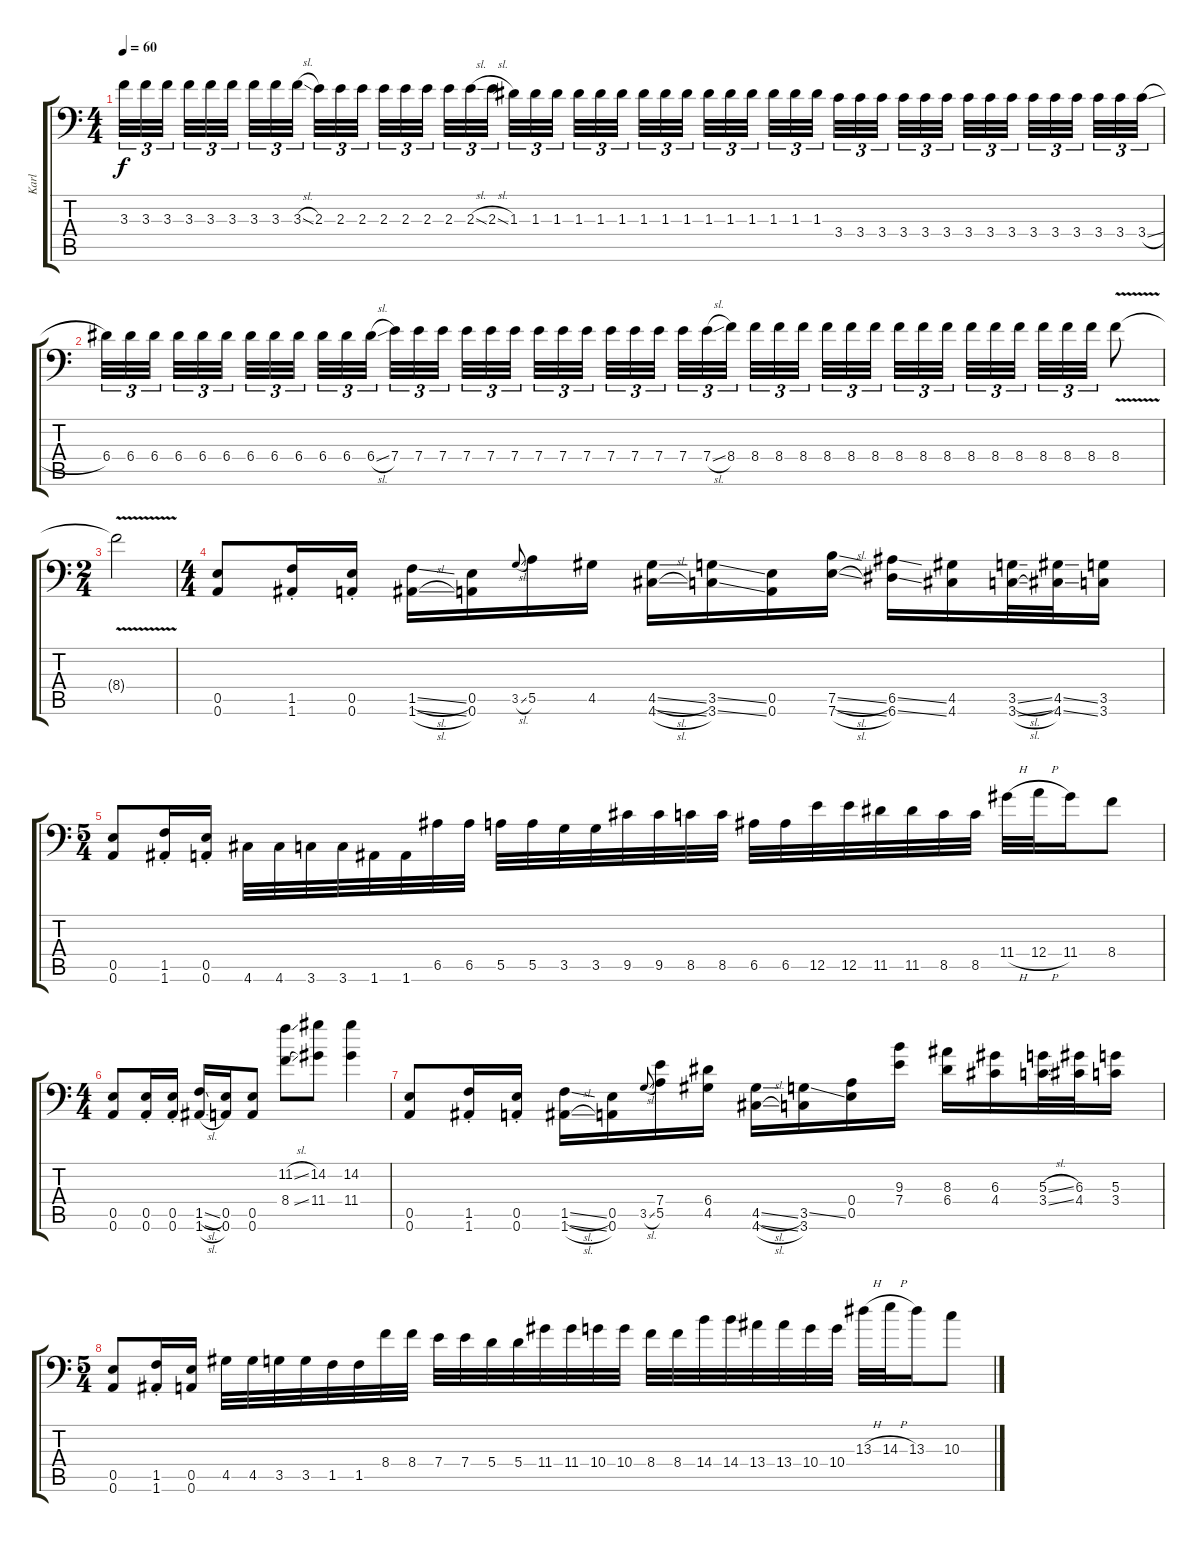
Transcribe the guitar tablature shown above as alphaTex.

\track ("Karl" "Karl") {instrument distortionguitar}
\staff {score tabs}
\tuning (B3 Gb3 D3 A2 E2 A1) {hide}
\ts (4 4)
\tempo 60
\clef f4
\ks c
3.3.32{tu (3 2) dy f} 3.3.32{tu (3 2)} 3.3.32{tu (3 2) beam splitsecondary} 3.3.32{tu (3 2)} 3.3.32{tu (3 2)} 3.3.32{tu (3 2) beam splitsecondary} 3.3.32{tu (3 2)} 3.3.32{tu (3 2)} 3.3{sl}.32{tu (3 2) beam splitsecondary} 2.3.32{tu (3 2)} 2.3.32{tu (3 2)} 2.3.32{tu (3 2)} 2.3.32{tu (3 2)} 2.3.32{tu (3 2)} 2.3.32{tu (3 2) beam splitsecondary} 2.3.32{tu (3 2)} 2.3{sl}.32{tu (3 2)} 2.3{sl}.32{tu (3 2) beam splitsecondary} 1.3.32{tu (3 2)} 1.3.32{tu (3 2)} 1.3.32{tu (3 2) beam splitsecondary} 1.3.32{tu (3 2)} 1.3.32{tu (3 2)} 1.3.32{tu (3 2)} 1.3.32{tu (3 2)} 1.3.32{tu (3 2)} 1.3.32{tu (3 2) beam splitsecondary} 1.3.32{tu (3 2)} 1.3.32{tu (3 2)} 1.3.32{tu (3 2) beam splitsecondary} 1.3.32{tu (3 2)} 1.3.32{tu (3 2)} 1.3.32{tu (3 2) beam splitsecondary} 3.4.32{tu (3 2)} 3.4.32{tu (3 2)} 3.4.32{tu (3 2)} 3.4.32{tu (3 2)} 3.4.32{tu (3 2)} 3.4.32{tu (3 2) beam splitsecondary} 3.4.32{tu (3 2)} 3.4.32{tu (3 2)} 3.4.32{tu (3 2) beam splitsecondary} 3.4.32{tu (3 2)} 3.4.32{tu (3 2)} 3.4.32{tu (3 2) beam splitsecondary} 3.4.32{tu (3 2)} 3.4.32{tu (3 2)} 3.4{sl}.32{tu (3 2)} |
6.4.32{tu (3 2)} 6.4.32{tu (3 2)} 6.4.32{tu (3 2) beam splitsecondary} 6.4.32{tu (3 2)} 6.4.32{tu (3 2)} 6.4.32{tu (3 2) beam splitsecondary} 6.4.32{tu (3 2)} 6.4.32{tu (3 2)} 6.4.32{tu (3 2) beam splitsecondary} 6.4.32{tu (3 2)} 6.4.32{tu (3 2)} 6.4{sl}.32{tu (3 2)} 7.4.32{tu (3 2)} 7.4.32{tu (3 2)} 7.4.32{tu (3 2) beam splitsecondary} 7.4.32{tu (3 2)} 7.4.32{tu (3 2)} 7.4.32{tu (3 2) beam splitsecondary} 7.4.32{tu (3 2)} 7.4.32{tu (3 2)} 7.4.32{tu (3 2) beam splitsecondary} 7.4.32{tu (3 2)} 7.4.32{tu (3 2)} 7.4.32{tu (3 2)} 7.4.32{tu (3 2)} 7.4{sl}.32{tu (3 2)} 8.4.32{tu (3 2) beam splitsecondary} 8.4.32{tu (3 2)} 8.4.32{tu (3 2)} 8.4.32{tu (3 2) beam splitsecondary} 8.4.32{tu (3 2)} 8.4.32{tu (3 2)} 8.4.32{tu (3 2) beam splitsecondary} 8.4.32{tu (3 2)} 8.4.32{tu (3 2)} 8.4.32{tu (3 2)} 8.4.32{tu (3 2)} 8.4.32{tu (3 2)} 8.4.32{tu (3 2) beam splitsecondary} 8.4.32{tu (3 2)} 8.4.32{tu (3 2)} 8.4.32{tu (3 2)} 8.4{v}.8 |
\ts (2 4)
8.4{t}.2 |
\ts (4 4)
(0.5 0.6).8 (1.5 1.6{st}).16 (0.5 0.6{st}).16 (1.5{sl} 1.6{sl}).16 (0.5 0.6).16 3.5{sl}.8{gr onbeat} 5.5.16 4.5.16 (4.5{sl} 4.6{sl}).16 (3.5{ss} 3.6{ss}).16 (0.5 0.6).16 (7.5{sl} 7.6{sl}).16 (6.5{ss} 6.6{ss}).16 (4.5 4.6).16 (3.5{sl} 3.6{sl}).32 (4.5{ss} 4.6{ss}).32 (3.5 3.6).16 |
\ts (5 4)
(0.5 0.6).8 (1.5 1.6{st}).16 (0.5 0.6{st}).16 4.6.32 4.6.32 3.6.32 3.6.32 1.6.32 1.6.32 6.5.32 6.5.32 5.5.32 5.5.32 3.5.32 3.5.32 9.5.32 9.5.32 8.5.32 8.5.32 6.5.32 6.5.32 12.5.32 12.5.32 11.5.32 11.5.32 8.5.32 8.5.32 11.4{h}.32 12.4{h}.32 11.4.16 8.4.8 |
\ts (4 4)
(0.5 0.6).8 (0.5 0.6{st}).16 (0.5 0.6{st}).16 (1.5{sl} 1.6{sl}).16 (0.5 0.6).16 (0.5 0.6).8 (11.2{sl} 8.4{sl}).8 (14.2 11.4).8 (14.2 11.4).4 |
(0.5 0.6).8 (1.5 1.6{st}).16 (0.5 0.6{st}).16 (1.5{sl} 1.6{sl}).16 (0.5 0.6).16 3.5{sl}.8{gr onbeat} (7.4 5.5).16 (6.4 4.5).16 (4.5{sl} 4.6{sl}).16 (3.5{ss} 3.6).16 (0.4 0.5).16 (9.3 7.4).16 (8.3 6.4).16 (6.3 4.4).16 (5.3{sl} 3.4{sl}).32 (6.3 4.4).32 (5.3 3.4).16 |
\ts (5 4)
(0.5 0.6).8 (1.5 1.6{st}).16 (0.5 0.6).16 4.5.32 4.5.32 3.5.32 3.5.32 1.5.32 1.5.32 8.4.32 8.4.32 7.4.32 7.4.32 5.4.32 5.4.32 11.4.32 11.4.32 10.4.32 10.4.32 8.4.32 8.4.32 14.4.32 14.4.32 13.4.32 13.4.32 10.4.32 10.4.32 13.3{h}.32 14.3{h}.32 13.3.16 10.3.8
